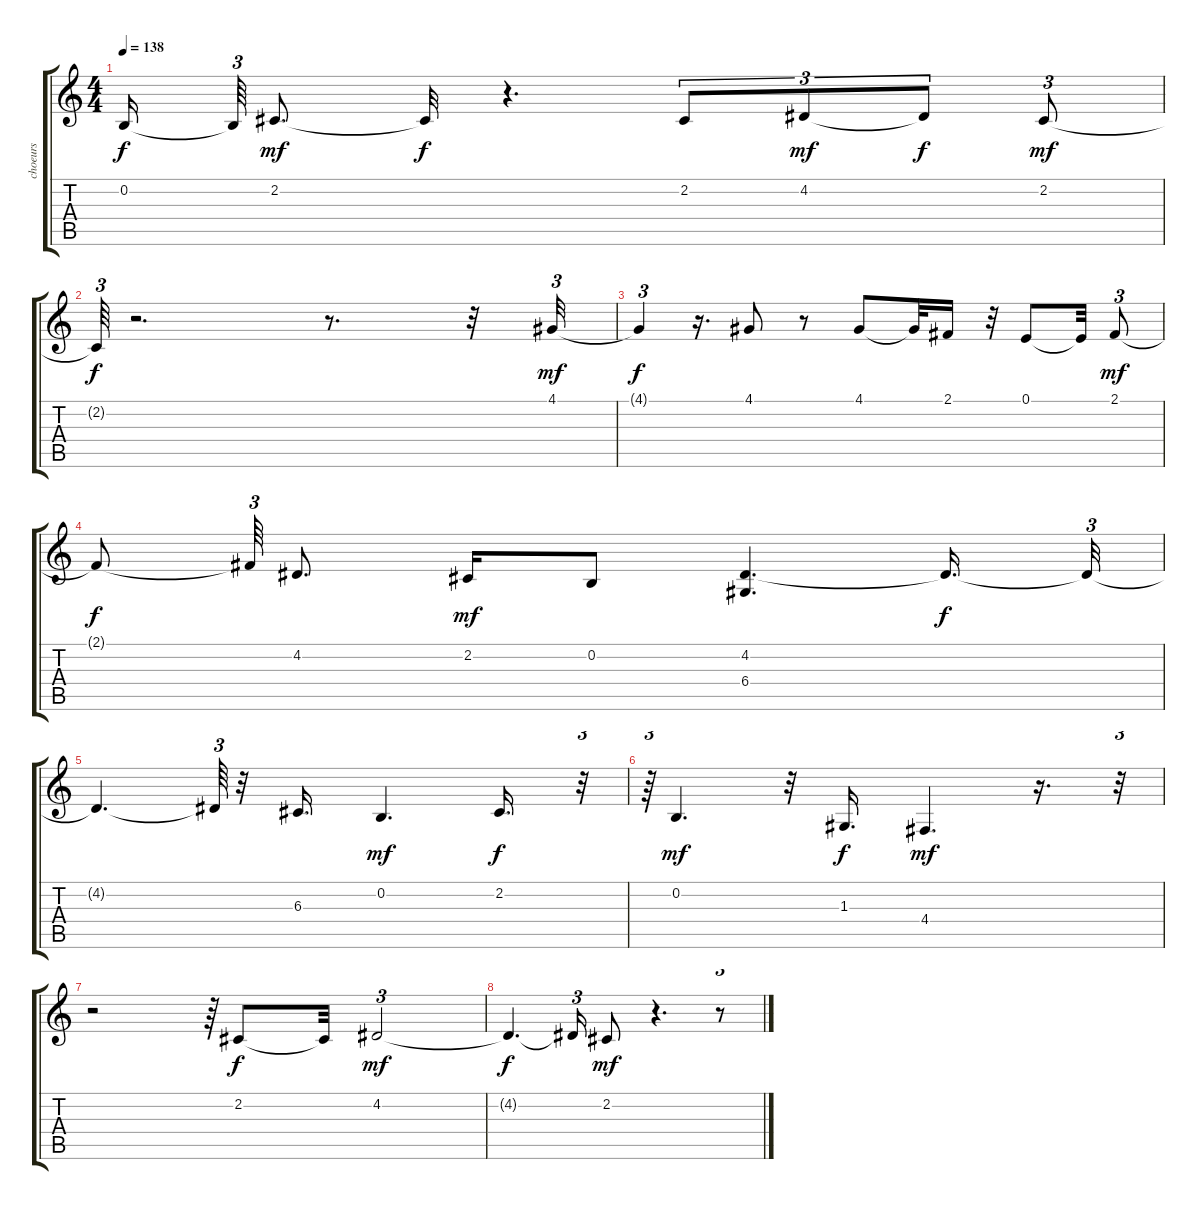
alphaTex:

\track ("choeurs" "choeurs") {instrument lead3calliope}
\staff {score tabs}
\tuning (E4 B3 G3 D3 A2 E2) {hide}
\ts (4 4)
\tempo 138
\clef g2
\ks c
0.2{t}.16{dy f} 0.2{t}.64{tu (3 2)} 2.2.8{d dy mf} 2.2{t}.32{dy f} r.4{d} 2.2.8{tu (3 2)} 4.2.8{tu (3 2) dy mf} 4.2{t}.8{tu (3 2) dy f} 2.2.8{tu (3 2) dy mf} |
2.2{t}.64{tu (3 2) dy f} r.2{d} r.8{d} r.32 4.1.32{tu (3 2) dy mf} |
4.1{t}.4{tu (3 2) dy f} r.16{d} 4.1.8 r.8 4.1.8 4.1{t}.32 2.1.16 r.32 0.1.8 0.1{t}.32 2.1.8{tu (3 2) dy mf} |
2.1{t}.8{dy f} 2.1{t}.64{tu (3 2)} 4.2.8{d} 2.2.16{dy mf} 0.2.8 (4.2 6.4).4{d} 4.2{t}.16{d dy f} 4.2{t}.32{tu (3 2)} |
4.2{t}.4{d} 4.2{t}.64{tu (3 2)} r.32 6.3.16{d} 0.2.4{d dy mf} 2.2.16{d dy f} r.32{tu (3 2)} |
r.64{tu (3 2)} 0.2.4{d dy mf} r.32 1.3.16{d dy f} 4.4.4{d dy mf} r.16{d} r.32{tu (3 2)} |
r.2 r.64{tu (3 2)} 2.2.8{dy f} 2.2{t}.32 4.2.2{tu (3 2) dy mf} |
4.2{t}.4{d dy f} 4.2{t}.16{tu (3 2)} 2.2.8{dy mf} r.4{d} r.8{tu (3 2)}
